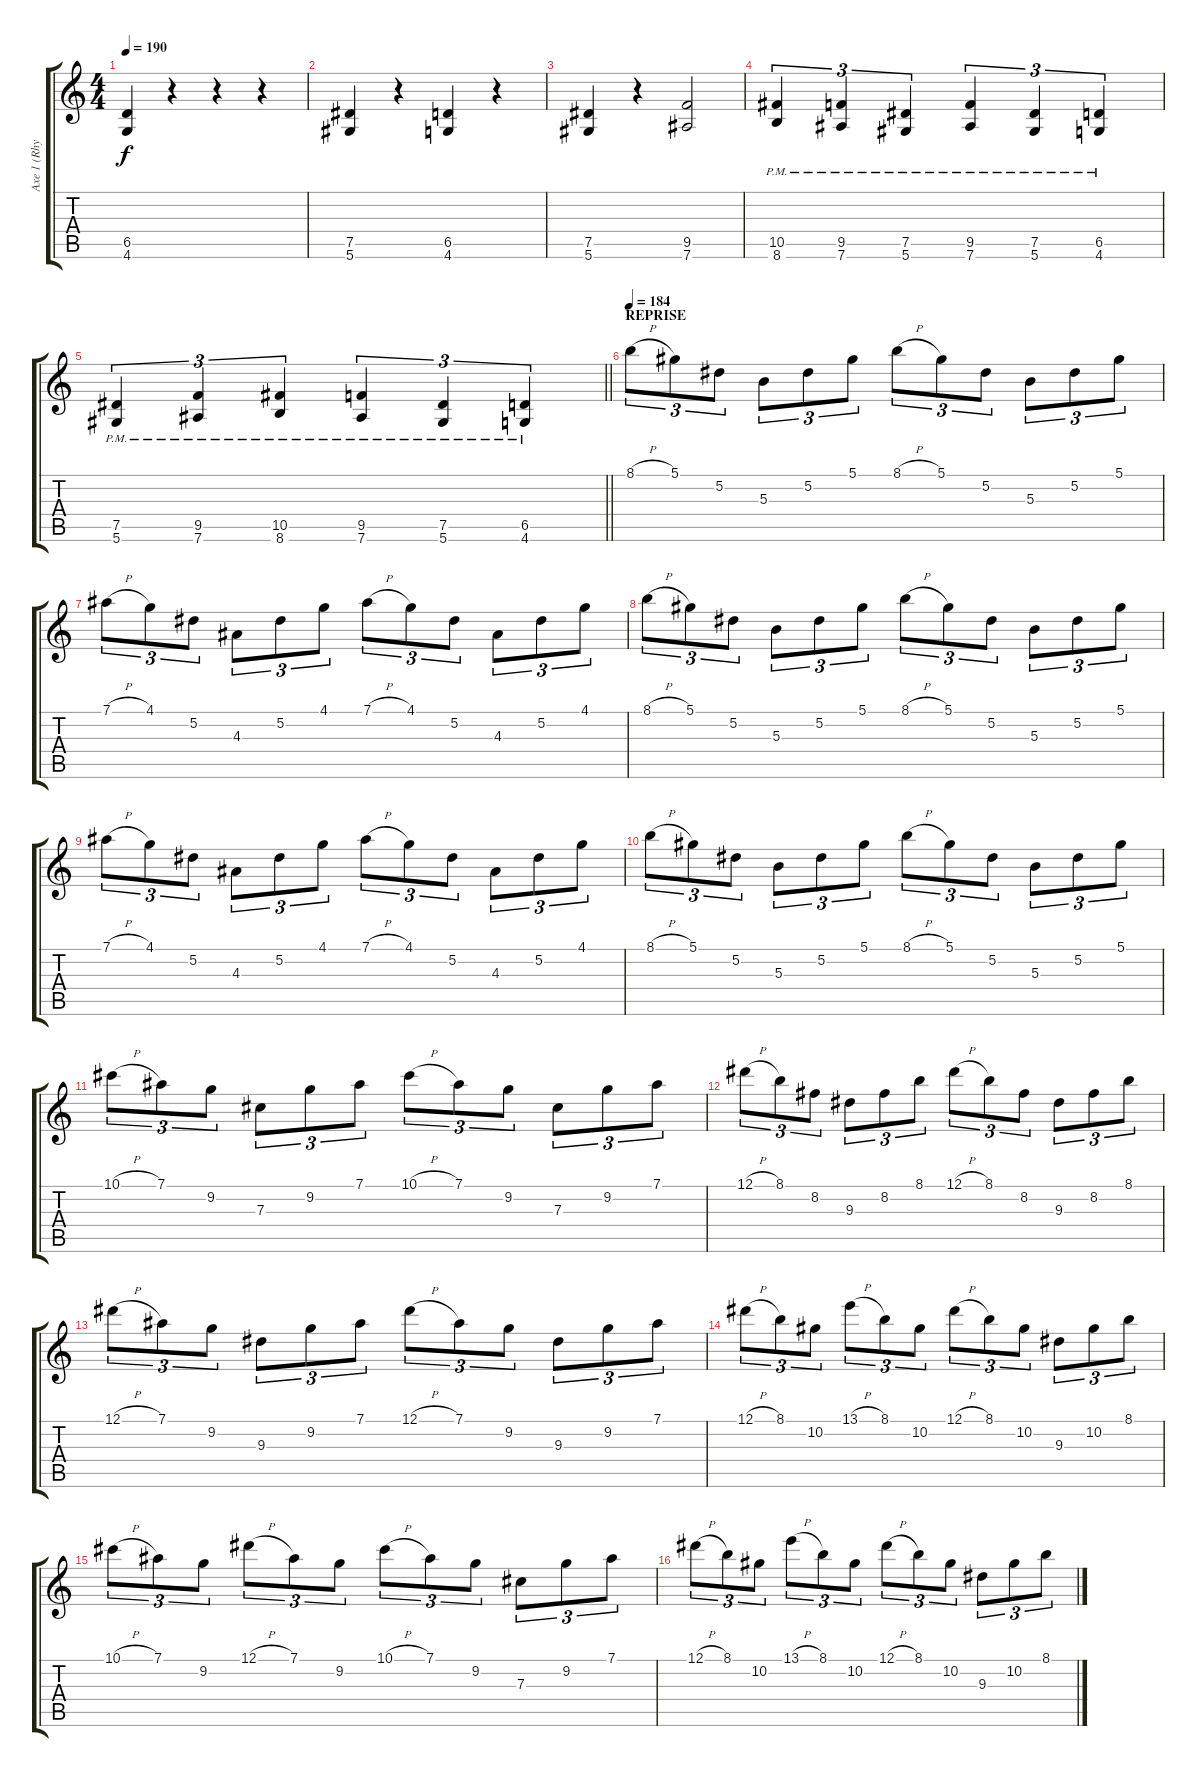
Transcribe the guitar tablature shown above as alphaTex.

\track ("Axe 1 (Rhythm+Lead)" "Axe 1 (Rhy") {instrument distortionguitar}
\staff {score tabs}
\tuning (Eb4 Bb3 Gb3 Db3 Ab2 Eb2) {hide}
\ts (4 4)
\tempo 190
\clef g2
\ks c
(6.5 4.6).4{dy f} r.4 r.4 r.4 |
(7.5 5.6).4 r.4 (6.5 4.6).4 r.4 |
(7.5 5.6).4 r.4 (9.5 7.6).2 |
(10.5{pm} 8.6{pm}).4{tu (3 2)} (9.5{pm} 7.6{pm}).4{tu (3 2)} (7.5{pm} 5.6{pm}).4{tu (3 2)} (9.5{pm} 7.6{pm}).4{tu (3 2)} (7.5{pm} 5.6{pm}).4{tu (3 2)} (6.5{pm} 4.6{pm}).4{tu (3 2)} |
\barLineRight lightlight
(7.5{pm} 5.6{pm}).4{tu (3 2)} (9.5{pm} 7.6{pm}).4{tu (3 2)} (10.5{pm} 8.6{pm}).4{tu (3 2)} (9.5{pm} 7.6{pm}).4{tu (3 2)} (7.5{pm} 5.6{pm}).4{tu (3 2)} (6.5{pm} 4.6{pm}).4{tu (3 2)} |
\section ("" "REPRISE")
\tempo 184
8.1{h}.8{tu (3 2)} 5.1.8{tu (3 2)} 5.2.8{tu (3 2)} 5.3.8{tu (3 2)} 5.2.8{tu (3 2)} 5.1.8{tu (3 2)} 8.1{h}.8{tu (3 2)} 5.1.8{tu (3 2)} 5.2.8{tu (3 2)} 5.3.8{tu (3 2)} 5.2.8{tu (3 2)} 5.1.8{tu (3 2)} |
7.1{h}.8{tu (3 2)} 4.1.8{tu (3 2)} 5.2.8{tu (3 2)} 4.3.8{tu (3 2)} 5.2.8{tu (3 2)} 4.1.8{tu (3 2)} 7.1{h}.8{tu (3 2)} 4.1.8{tu (3 2)} 5.2.8{tu (3 2)} 4.3.8{tu (3 2)} 5.2.8{tu (3 2)} 4.1.8{tu (3 2)} |
8.1{h}.8{tu (3 2)} 5.1.8{tu (3 2)} 5.2.8{tu (3 2)} 5.3.8{tu (3 2)} 5.2.8{tu (3 2)} 5.1.8{tu (3 2)} 8.1{h}.8{tu (3 2)} 5.1.8{tu (3 2)} 5.2.8{tu (3 2)} 5.3.8{tu (3 2)} 5.2.8{tu (3 2)} 5.1.8{tu (3 2)} |
7.1{h}.8{tu (3 2)} 4.1.8{tu (3 2)} 5.2.8{tu (3 2)} 4.3.8{tu (3 2)} 5.2.8{tu (3 2)} 4.1.8{tu (3 2)} 7.1{h}.8{tu (3 2)} 4.1.8{tu (3 2)} 5.2.8{tu (3 2)} 4.3.8{tu (3 2)} 5.2.8{tu (3 2)} 4.1.8{tu (3 2)} |
8.1{h}.8{tu (3 2)} 5.1.8{tu (3 2)} 5.2.8{tu (3 2)} 5.3.8{tu (3 2)} 5.2.8{tu (3 2)} 5.1.8{tu (3 2)} 8.1{h}.8{tu (3 2)} 5.1.8{tu (3 2)} 5.2.8{tu (3 2)} 5.3.8{tu (3 2)} 5.2.8{tu (3 2)} 5.1.8{tu (3 2)} |
10.1{h}.8{tu (3 2)} 7.1.8{tu (3 2)} 9.2.8{tu (3 2)} 7.3.8{tu (3 2)} 9.2.8{tu (3 2)} 7.1.8{tu (3 2)} 10.1{h}.8{tu (3 2)} 7.1.8{tu (3 2)} 9.2.8{tu (3 2)} 7.3.8{tu (3 2)} 9.2.8{tu (3 2)} 7.1.8{tu (3 2)} |
12.1{h}.8{tu (3 2)} 8.1.8{tu (3 2)} 8.2.8{tu (3 2)} 9.3.8{tu (3 2)} 8.2.8{tu (3 2)} 8.1.8{tu (3 2)} 12.1{h}.8{tu (3 2)} 8.1.8{tu (3 2)} 8.2.8{tu (3 2)} 9.3.8{tu (3 2)} 8.2.8{tu (3 2)} 8.1.8{tu (3 2)} |
12.1{h}.8{tu (3 2)} 7.1.8{tu (3 2)} 9.2.8{tu (3 2)} 9.3.8{tu (3 2)} 9.2.8{tu (3 2)} 7.1.8{tu (3 2)} 12.1{h}.8{tu (3 2)} 7.1.8{tu (3 2)} 9.2.8{tu (3 2)} 9.3.8{tu (3 2)} 9.2.8{tu (3 2)} 7.1.8{tu (3 2)} |
12.1{h}.8{tu (3 2)} 8.1.8{tu (3 2)} 10.2.8{tu (3 2)} 13.1{h}.8{tu (3 2)} 8.1.8{tu (3 2)} 10.2.8{tu (3 2)} 12.1{h}.8{tu (3 2)} 8.1.8{tu (3 2)} 10.2.8{tu (3 2)} 9.3.8{tu (3 2)} 10.2.8{tu (3 2)} 8.1.8{tu (3 2)} |
10.1{h}.8{tu (3 2)} 7.1.8{tu (3 2)} 9.2.8{tu (3 2)} 12.1{h}.8{tu (3 2)} 7.1.8{tu (3 2)} 9.2.8{tu (3 2)} 10.1{h}.8{tu (3 2)} 7.1.8{tu (3 2)} 9.2.8{tu (3 2)} 7.3.8{tu (3 2)} 9.2.8{tu (3 2)} 7.1.8{tu (3 2)} |
12.1{h}.8{tu (3 2)} 8.1.8{tu (3 2)} 10.2.8{tu (3 2)} 13.1{h}.8{tu (3 2)} 8.1.8{tu (3 2)} 10.2.8{tu (3 2)} 12.1{h}.8{tu (3 2)} 8.1.8{tu (3 2)} 10.2.8{tu (3 2)} 9.3.8{tu (3 2)} 10.2.8{tu (3 2)} 8.1.8{tu (3 2)}
